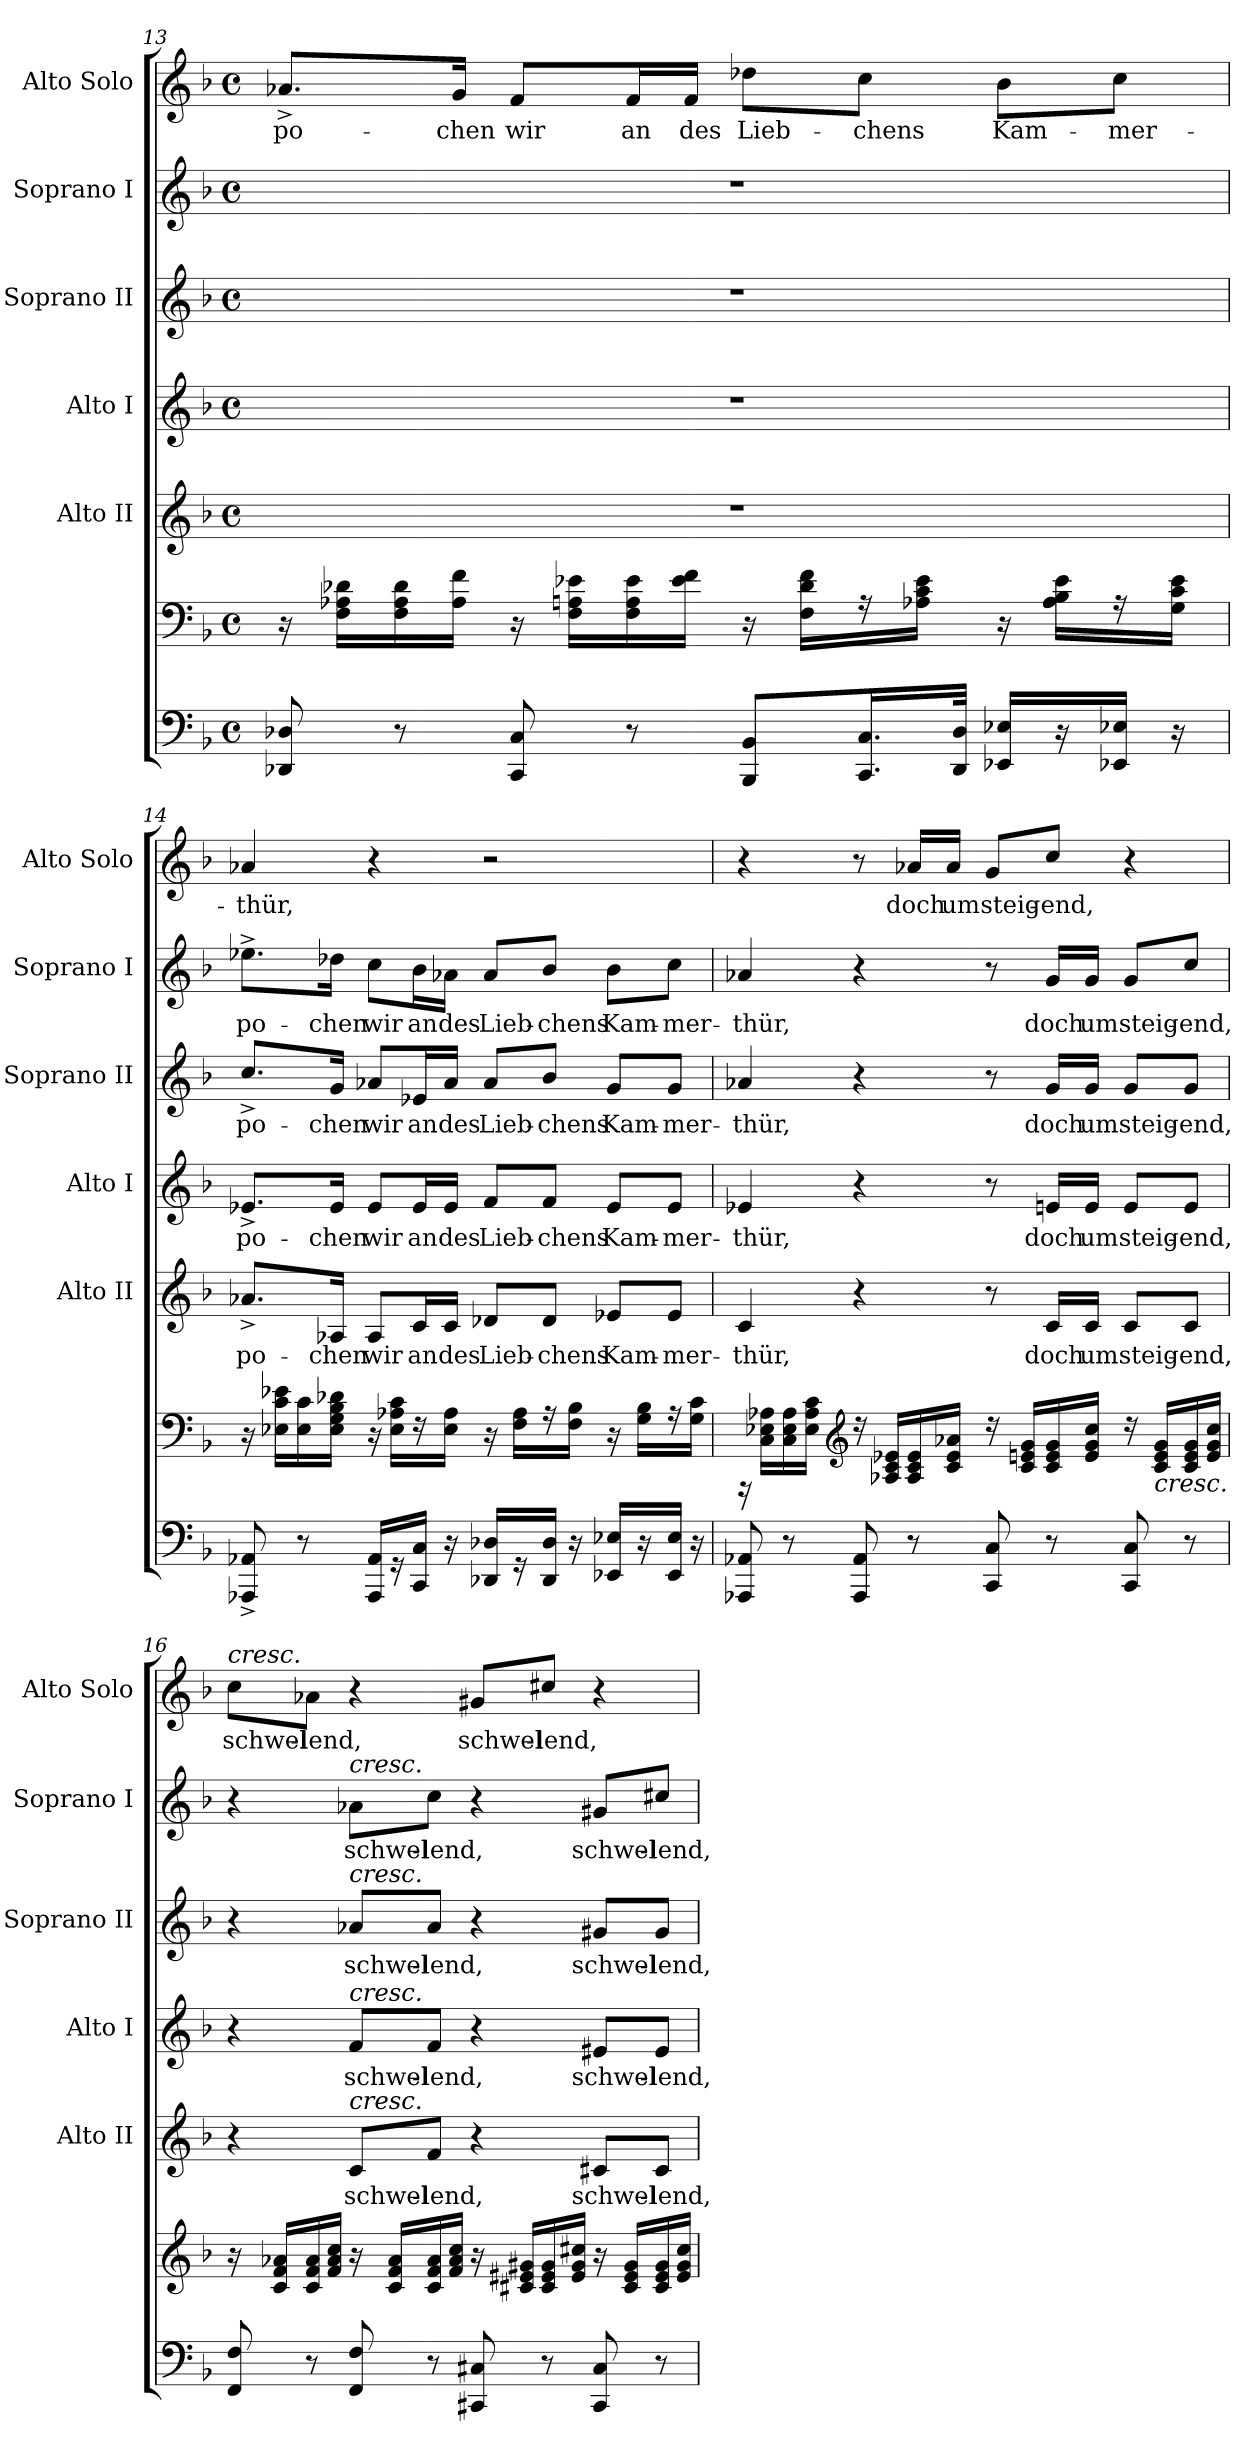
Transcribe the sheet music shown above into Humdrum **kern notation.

**kern	**kern	**kern	**text	**kern	**text	**kern	**text	**kern	**text	**kern	**text
*part7	*part6	*part5	*part5	*part4	*part4	*part3	*part3	*part2	*part2	*part1	*part1
*staff7	*staff6	*staff5	*staff5	*staff4	*staff4	*staff3	*staff3	*staff2	*staff2	*staff1	*staff1
*	*	*I"Alto II	*	*I"Alto I	*	*I"Soprano II	*	*I"Soprano I	*	*I"Alto Solo	*
*	*	*I'Alto II	*	*I'Alto I	*	*I'Soprano II	*	*I'Soprano I	*	*I'Alto Solo	*
!!LO:LB:g=z
*clefF4	*clefF4	*clefG2	*	*clefG2	*	*clefG2	*	*clefG2	*	*clefG2	*
*k[b-]	*k[b-]	*k[b-]	*	*k[b-]	*	*k[b-]	*	*k[b-]	*	*k[b-]	*
*F:	*F:	*F:	*	*F:	*	*F:	*	*F:	*	*F:	*
*M4/4	*M4/4	*M4/4	*	*M4/4	*	*M4/4	*	*M4/4	*	*M4/4	*
*met(c)	*met(c)	*met(c)	*	*met(c)	*	*met(c)	*	*met(c)	*	*met(c)	*
=13	=13	=13	=13	=13	=13	=13	=13	=13	=13	=13	=13
8DD-X/ 8D-X/	16r	1r	.	1r	.	1r	.	1r	.	8.a-X^</L	po-
.	16F\ 16A-X\ 16d-X\LL	.	.	.	.	.	.	.	.	.	.
8r	16F\ 16A-\ 16d-\	.	.	.	.	.	.	.	.	.	.
.	16A-\ 16f\JJ	.	.	.	.	.	.	.	.	16g/Jk	-chen
8CC/ 8C/	16r	.	.	.	.	.	.	.	.	8f/L	wir
.	16F\ 16An\ 16e-X\LL	.	.	.	.	.	.	.	.	.	.
8r	16F\ 16A\ 16e-\	.	.	.	.	.	.	.	.	16f/L	an
.	16e-\ 16f\JJ	.	.	.	.	.	.	.	.	16f/JJ	des
8BBB-/ 8BB-/L	16r	.	.	.	.	.	.	.	.	8dd-X\L	Lieb-
.	16F\ 16d-\ 16f\KL	.	.	.	.	.	.	.	.	.	.
16.CC/ 16.C/L	16r	.	.	.	.	.	.	.	.	8cc\J	-chens
.	16A-X\ 16c\ 16e-\Jk	.	.	.	.	.	.	.	.	.	.
32DD-/ 32D-/JJk	.	.	.	.	.	.	.	.	.	.	.
16EE-X/ 16E-X/KL	16r	.	.	.	.	.	.	.	.	8b-\L	Kam-
16r	16A-\ 16B-\ 16e-\KL	.	.	.	.	.	.	.	.	.	.
16EE-X/ 16E-X/Jk	16r	.	.	.	.	.	.	.	.	8cc\J	-mer-
16r	16G\ 16c\ 16e-\Jk	.	.	.	.	.	.	.	.	.	.
=14	=14	=14	=14	=14	=14	=14	=14	=14	=14	=14	=14
8AAA-X/^> 8AA-X/^>	16r	8.a-X^</L	po-	8.e-X^</L	po-	8.cc^</L	po-	8.ee-X^>\L	po-	4a-X/	-thür,
.	16E-X\ 16c\ 16e-X\LL	.	.	.	.	.	.	.	.	.	.
8r	16E-\ 16c\	.	.	.	.	.	.	.	.	.	.
.	16E-\ 16G\ 16B-\ 16d-X\JJ	16A-X/Jk	-chen	16e-/Jk	-chen	16g/Jk	-chen	16dd-X\Jk	-chen	.	.
16AAA-/ 16AA-/KL	16r	8A-/L	wir	8e-/L	wir	8a-X/L	wir	8cc\L	wir	4r	.
16r	16E-\ 16A-X\ 16c\KL	.	.	.	.	.	.	.	.	.	.
16CC/ 16C/Jk	16r	16c/L	an	16e-/L	an	16e-X/L	an	16b-\L	an	.	.
16r	16E-\ 16A-\Jk	16c/JJ	des	16e-/JJ	des	16a-/JJ	des	16a-X\JJ	des	.	.
16DD-X/ 16D-X/KL	16r	8d-X/L	Lieb-	8f/L	Lieb-	8a-/L	Lieb-	8a-/L	Lieb-	2r	.
16r	16F\ 16A-\KL	.	.	.	.	.	.	.	.	.	.
16DD-/ 16D-/Jk	16r	8d-/J	-chens	8f/J	-chens	8b-/J	-chens	8b-/J	-chens	.	.
16r	16F\ 16B-\Jk	.	.	.	.	.	.	.	.	.	.
16EE-X/ 16E-X/KL	16r	8e-X/L	Kam-	8e-/L	Kam-	8g/L	Kam-	8b-\L	Kam-	.	.
16r	16G\ 16B-\KL	.	.	.	.	.	.	.	.	.	.
16EE-/ 16E-/Jk	16r	8e-/J	-mer-	8e-/J	-mer-	8g/J	-mer-	8cc\J	-mer-	.	.
16r	16G\ 16c\Jk	.	.	.	.	.	.	.	.	.	.
!!LO:PB:g=z
=15	=15	=15	=15	=15	=15	=15	=15	=15	=15	=15	=15
*	*^	*	*	*	*	*	*	*	*	*	*
8AAA-X/ 8AA-X/	4ryy	16rGGG	4c/	-thür,	4e-X/	-thür,	4a-X/	-thür,	4a-X/	-thür,	4r	.
.	.	16C\ 16E-X\ 16A-X\LL	.	.	.	.	.	.	.	.	.	.
8r	.	16C\ 16E-\ 16A-\	.	.	.	.	.	.	.	.	.	.
.	.	16E-\ 16A-\ 16c\JJ	.	.	.	.	.	.	.	.	.	.
*	*clefG2	*	*	*	*	*	*	*	*	*	*	*
8AAA-/ 8AA-/	16rcc	4ryy	4r	.	4r	.	4r	.	4r	.	8r	.
.	16A-X/ 16c/ 16e-X/LL	.	.	.	.	.	.	.	.	.	.	.
8r	16A-/ 16c/ 16e-/	.	.	.	.	.	.	.	.	.	16a-X/LL	doch
.	16c/ 16e-/ 16a-X/JJ	.	.	.	.	.	.	.	.	.	16a-/JJ	um
8CC/ 8C/	16rcc	2ryy	8r	.	8r	.	8r	.	8r	.	8g/L	steig-
.	16c/ 16en/ 16g/LL	.	.	.	.	.	.	.	.	.	.	.
8r	16c/ 16e/ 16g/	.	16c/LL	doch	16en/LL	doch	16g/LL	doch	16g/LL	doch	8cc/J	-end,
.	16e/ 16g/ 16cc/JJ	.	16c/JJ	um	16e/JJ	um	16g/JJ	um	16g/JJ	um	.	.
8CC/ 8C/	16rcc	.	8c/L	steig-	8e/L	steig-	8g/L	steig-	8g/L	steig-	4r	.
!	!LO:TX:b:i:t=cresc.	!	!	!	!	!	!	!	!	!	!	!
.	16c/ 16e/ 16g/LL	.	.	.	.	.	.	.	.	.	.	.
8r	16c/ 16e/ 16g/	.	8c/J	-end,	8e/J	-end,	8g/J	-end,	8cc/J	-end,	.	.
.	16e/ 16g/ 16cc/JJ	.	.	.	.	.	.	.	.	.	.	.
*	*v	*v	*	*	*	*	*	*	*	*	*	*
=16	=16	=16	=16	=16	=16	=16	=16	=16	=16	=16	=16
!	!	!	!	!	!	!	!	!	!	!LO:TX:a:i:t=cresc.	!
8FF/ 8F/	16r	4r	.	4r	.	4r	.	4r	.	8cc\L	schwel-
.	16c/ 16f/ 16a-X/LL	.	.	.	.	.	.	.	.	.	.
8r	16c/ 16f/ 16a-/	.	.	.	.	.	.	.	.	8a-X\J	-lend,
.	16f/ 16a-/ 16cc/JJ	.	.	.	.	.	.	.	.	.	.
!	!	!	!	!	!	!	!	!LO:TX:a:i:t=cresc.	!	!	!
!	!	!	!	!	!	!LO:TX:a:i:t=cresc.	!	!	!	!	!
!	!	!	!	!LO:TX:a:i:t=cresc.	!	!	!	!	!	!	!
!	!	!LO:TX:a:i:t=cresc.	!	!	!	!	!	!	!	!	!
8FF/ 8F/	16r	8c/L	schwel-	8f/L	schwel-	8a-X/L	schwel-	8a-X\L	schwel-	4r	.
.	16c/ 16f/ 16a-/LL	.	.	.	.	.	.	.	.	.	.
8r	16c/ 16f/ 16a-/	8f/J	-lend,	8f/J	-lend,	8a-/J	-lend,	8cc\J	-lend,	.	.
.	16f/ 16a-/ 16cc/JJ	.	.	.	.	.	.	.	.	.	.
8CC#X/ 8C#X/	16r	4r	.	4r	.	4r	.	4r	.	8g#X/L	schwel-
.	16c#X/ 16e#X/ 16g#X/LL	.	.	.	.	.	.	.	.	.	.
8r	16c#/ 16e#/ 16g#/	.	.	.	.	.	.	.	.	8cc#X/J	-lend,
.	16e#/ 16g#/ 16cc#X/JJ	.	.	.	.	.	.	.	.	.	.
8CC#/ 8C#/	16r	8c#X/L	schwel-	8e#X/L	schwel-	8g#X/L	schwel-	8g#X/L	schwel-	4r	.
.	16c#/ 16e#/ 16g#/LL	.	.	.	.	.	.	.	.	.	.
8r	16c#/ 16e#/ 16g#/	8c#/J	-lend,	8e#/J	-lend,	8g#/J	-lend,	8cc#X/J	-lend,	.	.
.	16e#/ 16g#/ 16cc#/JJ	.	.	.	.	.	.	.	.	.	.
=	=	=	=	=	=	=	=	=	=	=	=
*-	*-	*-	*-	*-	*-	*-	*-	*-	*-	*-	*-
